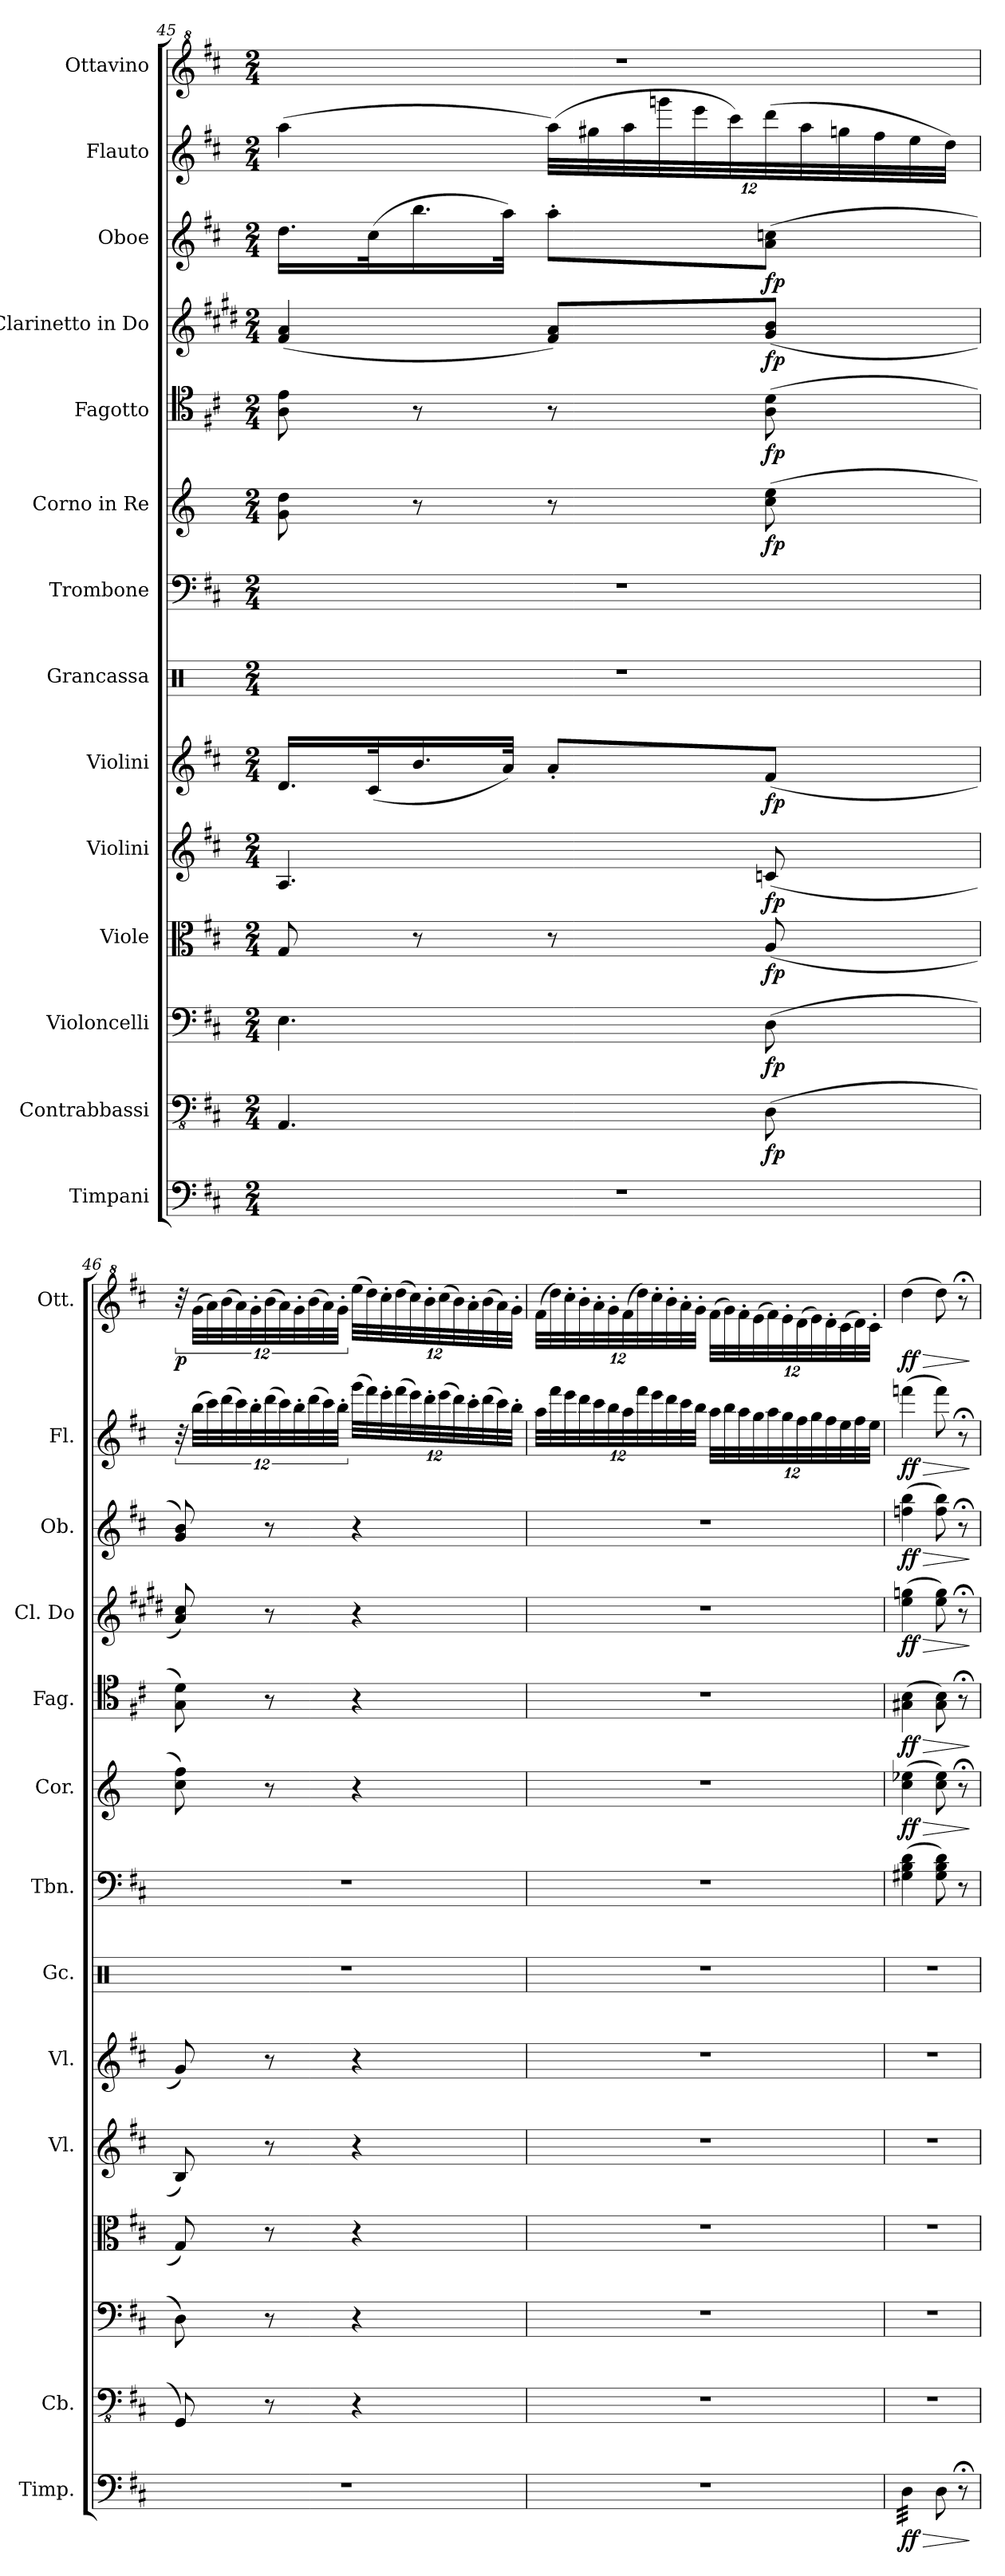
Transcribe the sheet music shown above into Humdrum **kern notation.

**kern	**dynam	**kern	**dynam	**kern	**dynam	**kern	**dynam	**kern	**dynam	**kern	**dynam	**kern	**kern	**kern	**dynam	**kern	**dynam	**kern	**dynam	**kern	**dynam	**kern	**dynam	**kern	**dynam
*part14	*part14	*part13	*part13	*part12	*part12	*part11	*part11	*part10	*part10	*part9	*part9	*part8	*part7	*part6	*part6	*part5	*part5	*part4	*part4	*part3	*part3	*part2	*part2	*part1	*part1
*staff14	*staff14	*staff13	*staff13	*staff12	*staff12	*staff11	*staff11	*staff10	*staff10	*staff9	*staff9	*staff8	*staff7	*staff6	*staff6	*staff5	*staff5	*staff4	*staff4	*staff3	*staff3	*staff2	*staff2	*staff1	*staff1
*I"Timpani	*	*I"Contrabbassi	*	*I"Violoncelli	*	*I"Viole	*	*I"Violini	*	*I"Violini	*	*I"Grancassa	*I"Trombone	*I"Corno in Re	*	*I"Fagotto	*	*I"Clarinetto in Do	*	*I"Oboe	*	*I"Flauto	*	*I"Ottavino	*
*I'Timp.	*	*I'Cb.	*	*	*	*	*	*I'Vl.	*	*I'Vl.	*	*I'Gc.	*I'Tbn.	*I'Cor.	*	*I'Fag.	*	*I'Cl. Do	*	*I'Ob.	*	*I'Fl.	*	*I'Ott.	*
*clefF4	*	*clefFv4	*	*clefF4	*	*clefC3	*	*clefG2	*	*clefG2	*	*clefX	*clefF4	*clefG2	*	*clefC4	*	*clefG2	*	*clefG2	*	*clefG2	*	*clefG^2	*
*	*	*	*	*	*	*	*	*	*	*	*	*	*	*ITrd6c10	*	*	*	*ITrd1c2	*	*	*	*	*	*ITrd-7c-12	*
*k[f#c#]	*	*k[f#c#]	*	*k[f#c#]	*	*k[f#c#]	*	*k[f#c#]	*	*k[f#c#]	*	*k[]	*k[f#c#]	*k[f#c#]	*	*k[f#c#]	*	*k[f#c#]	*	*k[f#c#]	*	*k[f#c#]	*	*k[f#c#]	*
*M2/4	*	*M2/4	*	*M2/4	*	*M2/4	*	*M2/4	*	*M2/4	*	*M2/4	*M2/4	*M2/4	*	*M2/4	*	*M2/4	*	*M2/4	*	*M2/4	*	*M2/4	*
=45	=45	=45	=45	=45	=45	=45	=45	=45	=45	=45	=45	=45	=45	=45	=45	=45	=45	=45	=45	=45	=45	=45	=45	=45	=45
2r	.	4.AAA/	.	4.E\	.	8G/	.	4.A/	.	16.d/LL	.	2r	2r	8A\ 8e\	.	8A\ 8e\	.	(4e/ 4g/	.	16.dd\LL	.	(4aa\	.	2r	.
.	.	.	.	.	.	.	.	.	.	(32c#/K	.	.	.	.	.	.	.	.	.	(32cc#\K	.	.	.	.	.
.	.	.	.	.	.	8r	.	.	.	16.b/	.	.	.	8r	.	8r	.	.	.	16.bb\	.	.	.	.	.
.	.	.	.	.	.	.	.	.	.	32a/JJk)	.	.	.	.	.	.	.	.	.	32aa\JJk)	.	.	.	.	.
*	*	*	*	*	*	*	*	*	*	*	*	*	*	*	*	*	*	*	*	*	*	*Xbrackettup	*	*	*
.	.	.	.	.	.	8r	.	.	.	8a'/L	.	.	.	8r	.	8r	.	8e/ 8g/L)	.	8aa'\L	.	(48aa\LLL)	.	.	.
.	.	.	.	.	.	.	.	.	.	.	.	.	.	.	.	.	.	.	.	.	.	48gg#X\	.	.	.
.	.	.	.	.	.	.	.	.	.	.	.	.	.	.	.	.	.	.	.	.	.	48aa\	.	.	.
.	.	.	.	.	.	.	.	.	.	.	.	.	.	.	.	.	.	.	.	.	.	48gggn\	.	.	.
.	.	.	.	.	.	.	.	.	.	.	.	.	.	.	.	.	.	.	.	.	.	48eee\	.	.	.
.	.	.	.	.	.	.	.	.	.	.	.	.	.	.	.	.	.	.	.	.	.	48ccc#\)	.	.	.
!	!	!	!LO:DY:b	!	!LO:DY:b	!	!LO:DY:b	!	!LO:DY:b	!	!LO:DY:b	!	!	!	!LO:DY:b	!	!LO:DY:b	!	!LO:DY:b	!	!LO:DY:b	!	!	!	!
.	.	(8DD\	fp	(8D\	fp	(8A/	fp	(8cn/	fp	(8f#/J	fp	.	.	(8d\ 8f#\	fp	(8A\ 8d\	fp	(8f#/ 8a/J	fp	(8a\ 8ccn\J	fp	(48ddd\	.	.	.
.	.	.	.	.	.	.	.	.	.	.	.	.	.	.	.	.	.	.	.	.	.	48aa\	.	.	.
.	.	.	.	.	.	.	.	.	.	.	.	.	.	.	.	.	.	.	.	.	.	48ggn\	.	.	.
.	.	.	.	.	.	.	.	.	.	.	.	.	.	.	.	.	.	.	.	.	.	48ff#\	.	.	.
.	.	.	.	.	.	.	.	.	.	.	.	.	.	.	.	.	.	.	.	.	.	48ee\	.	.	.
.	.	.	.	.	.	.	.	.	.	.	.	.	.	.	.	.	.	.	.	.	.	48dd\JJJ)	.	.	.
!!LO:PB:g=z
=46	=46	=46	=46	=46	=46	=46	=46	=46	=46	=46	=46	=46	=46	=46	=46	=46	=46	=46	=46	=46	=46	=46	=46	=46	=46
*	*	*	*	*	*	*	*	*	*	*	*	*	*	*	*	*	*	*	*	*	*	*brackettup	*	*	*
!	!	!	!	!	!	!	!	!	!	!	!	!	!	!	!	!	!	!	!	!	!	!	!	!	!LO:DY:b
2r	.	8GGG/)	.	8D\)	.	8G/)	.	8B/)	.	8g/)	.	2r	2r	8d\ 8g\)	.	8G\ 8d\)	.	8g/ 8b/)	.	8g/ 8b/)	.	48r	.	48r	p
.	.	.	.	.	.	.	.	.	.	.	.	.	.	.	.	.	.	.	.	.	.	(48bb\LLL	.	(48ggg\LLL	.
.	.	.	.	.	.	.	.	.	.	.	.	.	.	.	.	.	.	.	.	.	.	48ccc#\)	.	48aaa\)	.
*	*	*	*	*	*	*	*	*	*	*	*	*	*	*	*	*	*	*	*	*	*	*Xbrackettup	*	*Xbrackettup	*
.	.	.	.	.	.	.	.	.	.	.	.	.	.	.	.	.	.	.	.	.	.	(48ddd\	.	(48bbb\	.
.	.	.	.	.	.	.	.	.	.	.	.	.	.	.	.	.	.	.	.	.	.	48ccc#\)	.	48aaa\)	.
.	.	.	.	.	.	.	.	.	.	.	.	.	.	.	.	.	.	.	.	.	.	48bb'\	.	48ggg'\	.
.	.	8r	.	8r	.	8r	.	8r	.	8r	.	.	.	8r	.	8r	.	8r	.	8r	.	(48ddd\	.	(48bbb\	.
.	.	.	.	.	.	.	.	.	.	.	.	.	.	.	.	.	.	.	.	.	.	48ccc#\)	.	48aaa\)	.
.	.	.	.	.	.	.	.	.	.	.	.	.	.	.	.	.	.	.	.	.	.	48bb'\	.	48ggg'\	.
.	.	.	.	.	.	.	.	.	.	.	.	.	.	.	.	.	.	.	.	.	.	(48ddd\	.	(48bbb\	.
.	.	.	.	.	.	.	.	.	.	.	.	.	.	.	.	.	.	.	.	.	.	48ccc#\)	.	48aaa\)	.
.	.	.	.	.	.	.	.	.	.	.	.	.	.	.	.	.	.	.	.	.	.	48bb'\JJJ	.	48ggg'\JJJ	.
.	.	4r	.	4r	.	4r	.	4r	.	4r	.	.	.	4r	.	4r	.	4r	.	4r	.	(48ggg\LLL	.	(48eeee\LLL	.
.	.	.	.	.	.	.	.	.	.	.	.	.	.	.	.	.	.	.	.	.	.	48fff#\)	.	48dddd\)	.
.	.	.	.	.	.	.	.	.	.	.	.	.	.	.	.	.	.	.	.	.	.	48eee'\	.	48cccc#'\	.
.	.	.	.	.	.	.	.	.	.	.	.	.	.	.	.	.	.	.	.	.	.	(48fff#\	.	(48dddd\	.
.	.	.	.	.	.	.	.	.	.	.	.	.	.	.	.	.	.	.	.	.	.	48eee\)	.	48cccc#\)	.
.	.	.	.	.	.	.	.	.	.	.	.	.	.	.	.	.	.	.	.	.	.	48ddd'\	.	48bbb'\	.
.	.	.	.	.	.	.	.	.	.	.	.	.	.	.	.	.	.	.	.	.	.	(48eee\	.	(48cccc#\	.
.	.	.	.	.	.	.	.	.	.	.	.	.	.	.	.	.	.	.	.	.	.	48ddd\)	.	48bbb\)	.
.	.	.	.	.	.	.	.	.	.	.	.	.	.	.	.	.	.	.	.	.	.	48ccc#'\	.	48aaa'\	.
.	.	.	.	.	.	.	.	.	.	.	.	.	.	.	.	.	.	.	.	.	.	(48ddd\	.	(48bbb\	.
.	.	.	.	.	.	.	.	.	.	.	.	.	.	.	.	.	.	.	.	.	.	48ccc#\)	.	48aaa\)	.
.	.	.	.	.	.	.	.	.	.	.	.	.	.	.	.	.	.	.	.	.	.	48bb'\JJJ	.	48ggg'\JJJ	.
!!LO:PB:g=z
=47	=47	=47	=47	=47	=47	=47	=47	=47	=47	=47	=47	=47	=47	=47	=47	=47	=47	=47	=47	=47	=47	=47	=47	=47	=47
2r	.	2r	.	2r	.	2r	.	2r	.	2r	.	2r	2r	2r	.	2r	.	2r	.	2r	.	48aa\LLL	.	(48fff#\LLL	.
.	.	.	.	.	.	.	.	.	.	.	.	.	.	.	.	.	.	.	.	.	.	48fff#\	.	48dddd\)	.
.	.	.	.	.	.	.	.	.	.	.	.	.	.	.	.	.	.	.	.	.	.	48eee\	.	48cccc#'\	.
.	.	.	.	.	.	.	.	.	.	.	.	.	.	.	.	.	.	.	.	.	.	48ddd\	.	48bbb'\	.
.	.	.	.	.	.	.	.	.	.	.	.	.	.	.	.	.	.	.	.	.	.	48ccc#\	.	48aaa'\	.
.	.	.	.	.	.	.	.	.	.	.	.	.	.	.	.	.	.	.	.	.	.	48bb\	.	48ggg'\	.
.	.	.	.	.	.	.	.	.	.	.	.	.	.	.	.	.	.	.	.	.	.	48aa\	.	(48fff#\	.
.	.	.	.	.	.	.	.	.	.	.	.	.	.	.	.	.	.	.	.	.	.	48fff#\	.	48dddd\)	.
.	.	.	.	.	.	.	.	.	.	.	.	.	.	.	.	.	.	.	.	.	.	48eee\	.	48cccc#'\	.
.	.	.	.	.	.	.	.	.	.	.	.	.	.	.	.	.	.	.	.	.	.	48ddd\	.	48bbb'\	.
.	.	.	.	.	.	.	.	.	.	.	.	.	.	.	.	.	.	.	.	.	.	48ccc#\	.	48aaa'\	.
.	.	.	.	.	.	.	.	.	.	.	.	.	.	.	.	.	.	.	.	.	.	48bb\JJJ	.	48ggg'\JJJ	.
.	.	.	.	.	.	.	.	.	.	.	.	.	.	.	.	.	.	.	.	.	.	48aa\LLL	.	(48fff#\LLL	.
.	.	.	.	.	.	.	.	.	.	.	.	.	.	.	.	.	.	.	.	.	.	48bb\	.	48ggg\)	.
.	.	.	.	.	.	.	.	.	.	.	.	.	.	.	.	.	.	.	.	.	.	48aa\	.	48fff#'\	.
.	.	.	.	.	.	.	.	.	.	.	.	.	.	.	.	.	.	.	.	.	.	48gg\	.	(48eee\	.
.	.	.	.	.	.	.	.	.	.	.	.	.	.	.	.	.	.	.	.	.	.	48aa\	.	48fff#\)	.
.	.	.	.	.	.	.	.	.	.	.	.	.	.	.	.	.	.	.	.	.	.	48gg\	.	48eee'\	.
.	.	.	.	.	.	.	.	.	.	.	.	.	.	.	.	.	.	.	.	.	.	48ff#\	.	(48ddd\	.
.	.	.	.	.	.	.	.	.	.	.	.	.	.	.	.	.	.	.	.	.	.	48gg\	.	48eee\)	.
.	.	.	.	.	.	.	.	.	.	.	.	.	.	.	.	.	.	.	.	.	.	48ff#\	.	48ddd'\	.
.	.	.	.	.	.	.	.	.	.	.	.	.	.	.	.	.	.	.	.	.	.	48ee\	.	(48ccc#\	.
.	.	.	.	.	.	.	.	.	.	.	.	.	.	.	.	.	.	.	.	.	.	48ff#\	.	48ddd\)	.
.	.	.	.	.	.	.	.	.	.	.	.	.	.	.	.	.	.	.	.	.	.	48ee\JJJ	.	48ccc#'\JJJ	.
=48	=48	=48	=48	=48	=48	=48	=48	=48	=48	=48	=48	=48	=48	=48	=48	=48	=48	=48	=48	=48	=48	=48	=48	=48	=48
!	!LO:HP:b	!	!	!	!	!	!	!	!	!	!	!	!	!	!LO:HP:b	!	!LO:HP:b	!	!LO:HP:b	!	!LO:HP:b	!	!LO:HP:b	!	!LO:HP:b
!	!LO:DY:n=1:b	!	!	!	!	!	!	!	!	!	!	!	!	!	!LO:DY:n=1:b	!	!LO:DY:n=1:b	!	!LO:DY:n=1:b	!	!LO:DY:n=1:b	!	!LO:DY:n=1:b	!	!LO:DY:n=1:b
*tremolo	*	*	*	*	*	*	*	*	*	*	*	*	*	*	*	*	*	*	*	*	*	*	*	*	*
32D\LLL	> ff	2r	.	2r	.	2r	.	2r	.	2r	.	2r	(4G#X\ 4B\ 4d\	(4d\ 4fn\	> ff	(4G#X\ 4B\	> ff	(4dd\ 4ffn\	> ff	(4ffn\ 4bb\	> ff	(4fffn\	> ff	(4dddd\	> ff
32D\	.	.	.	.	.	.	.	.	.	.	.	.	.	.	.	.	.	.	.	.	.	.	.	.	.
32D\	.	.	.	.	.	.	.	.	.	.	.	.	.	.	.	.	.	.	.	.	.	.	.	.	.
32D\	.	.	.	.	.	.	.	.	.	.	.	.	.	.	.	.	.	.	.	.	.	.	.	.	.
32D\	.	.	.	.	.	.	.	.	.	.	.	.	.	.	.	.	.	.	.	.	.	.	.	.	.
32D\	.	.	.	.	.	.	.	.	.	.	.	.	.	.	.	.	.	.	.	.	.	.	.	.	.
32D\	.	.	.	.	.	.	.	.	.	.	.	.	.	.	.	.	.	.	.	.	.	.	.	.	.
32D\JJJ	.	.	.	.	.	.	.	.	.	.	.	.	.	.	.	.	.	.	.	.	.	.	.	.	.
*Xtremolo	*	*	*	*	*	*	*	*	*	*	*	*	*	*	*	*	*	*	*	*	*	*	*	*	*
8D\	.	.	.	.	.	.	.	.	.	.	.	.	8G#\ 8B\ 8d\)	8d\ 8f\)	.	8G#\ 8B\)	.	8dd\ 8ff\)	.	8ff\ 8bb\)	.	8fff\)	.	8dddd\)	.
8r;<	.	.	.	.	.	.	.	.	.	.	.	.	8r	8r;<	.	8r;<	.	8r;<	.	8r;<	.	8r;<	.	8r;<	.
.	]	.	.	.	.	.	.	.	.	.	.	.	.	.	]	.	]	.	]	.	]	.	]	.	]
=	=	=	=	=	=	=	=	=	=	=	=	=	=	=	=	=	=	=	=	=	=	=	=	=	=
*-	*-	*-	*-	*-	*-	*-	*-	*-	*-	*-	*-	*-	*-	*-	*-	*-	*-	*-	*-	*-	*-	*-	*-	*-	*-
